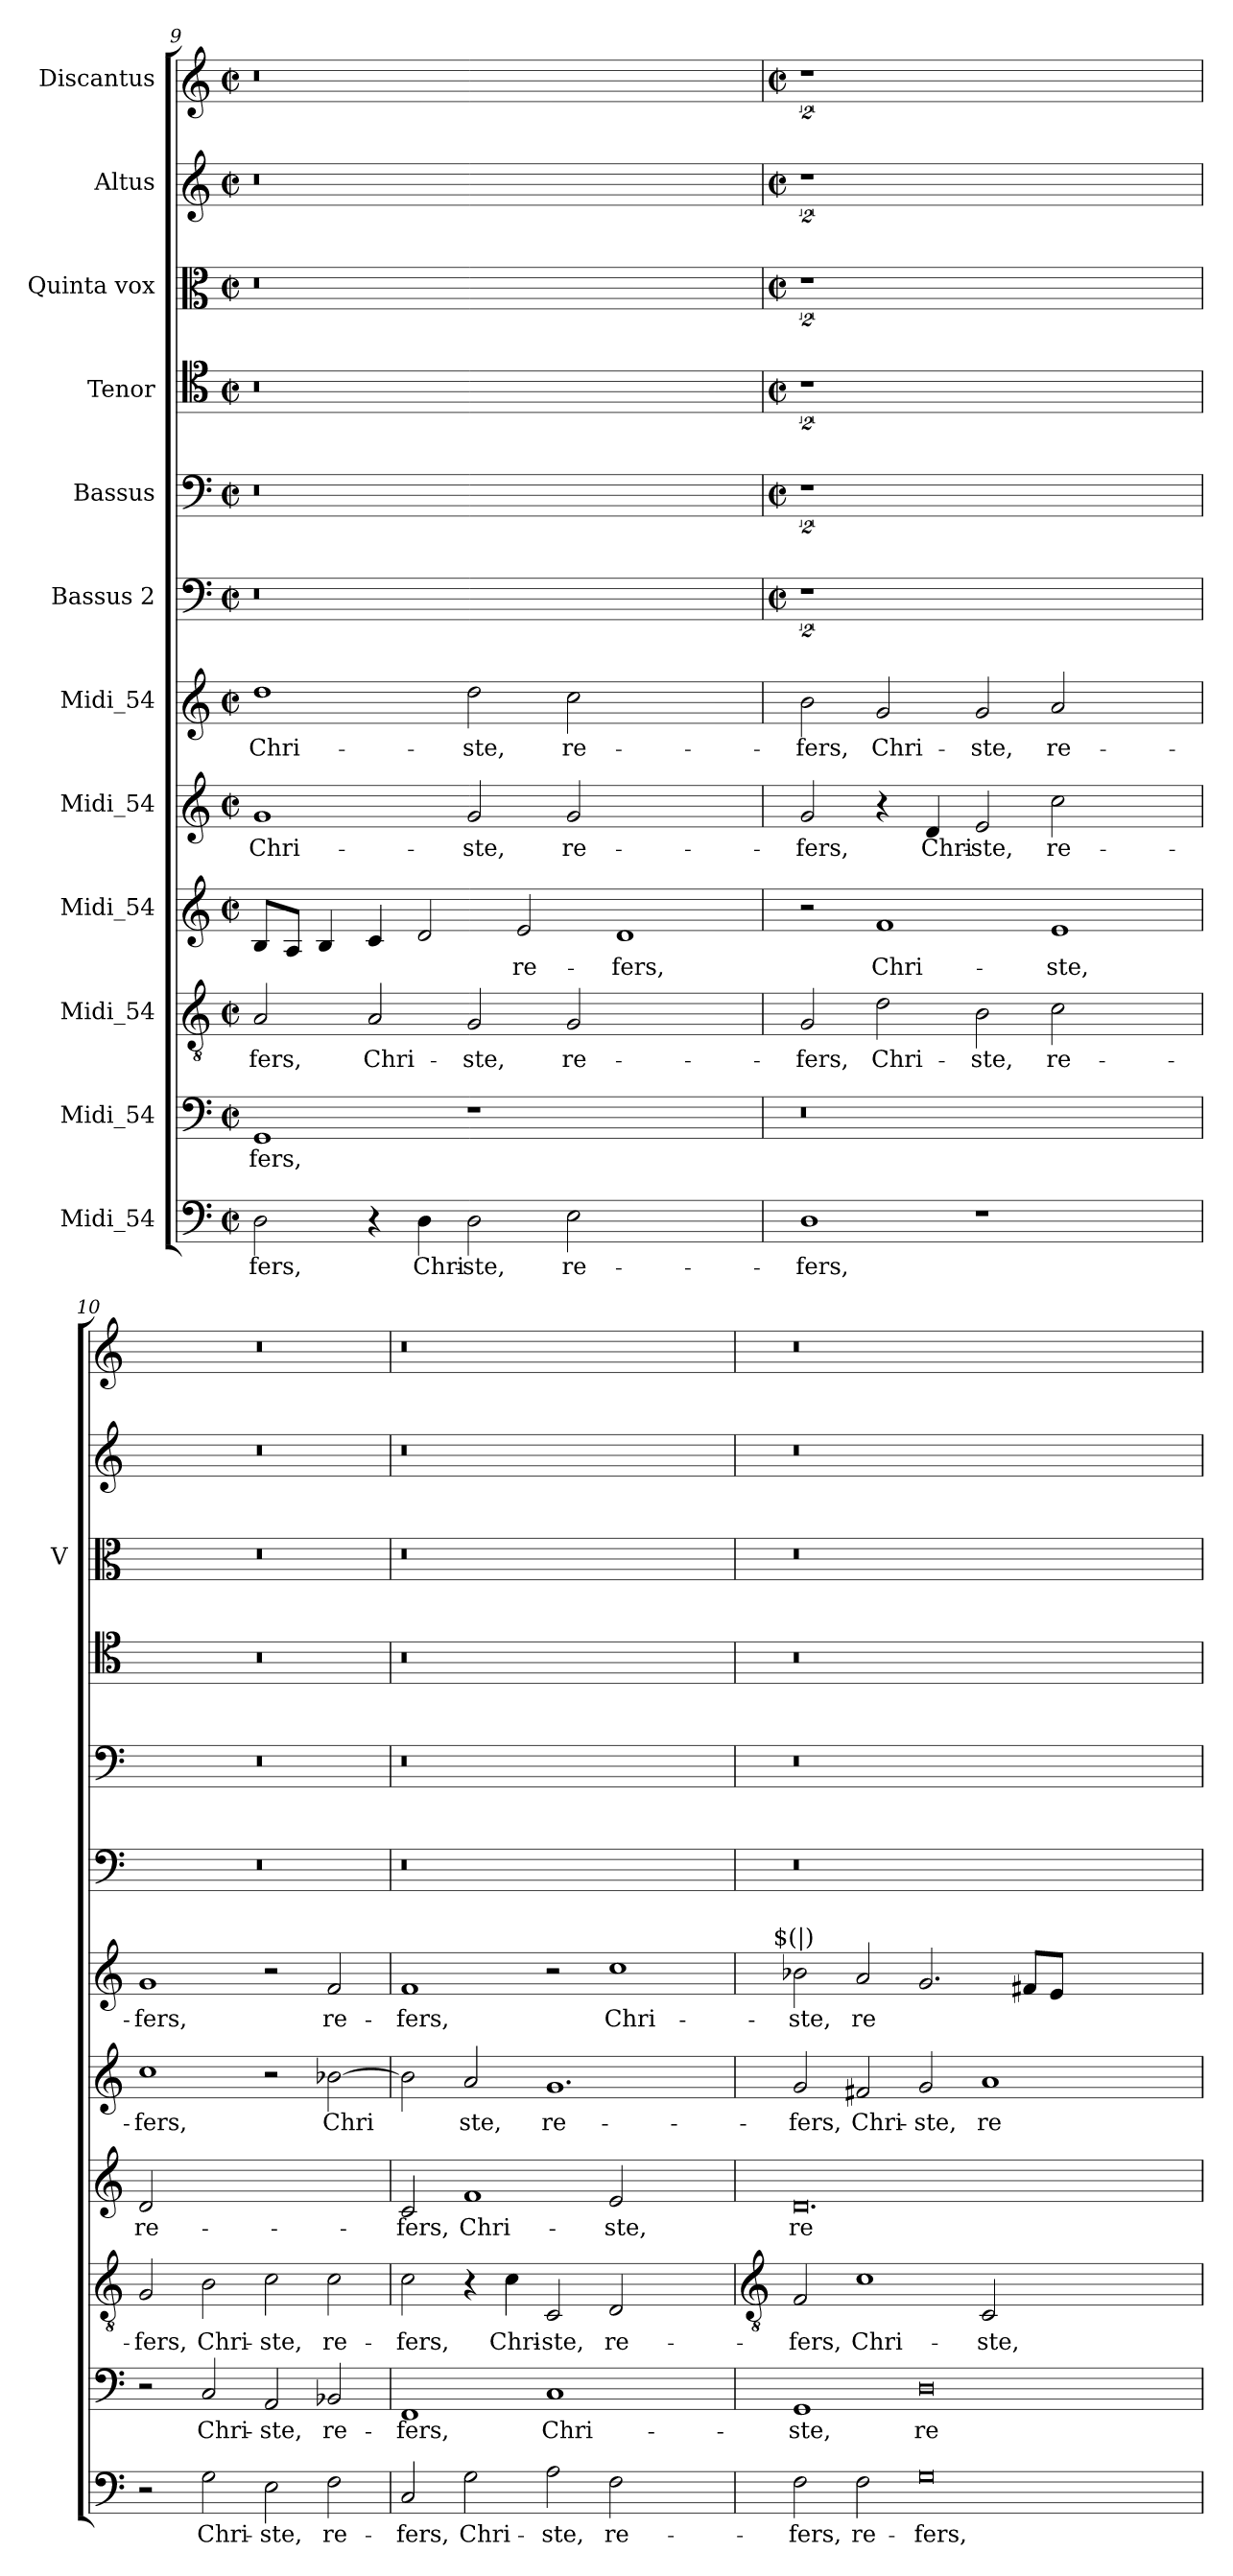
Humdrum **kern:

**kern	**text	**kern	**text	**kern	**text	**kern	**text	**kern	**text	**kern	**text	**kern	**kern	**kern	**kern	**kern	**kern
*part12	*part12	*part11	*part11	*part10	*part10	*part9	*part9	*part8	*part8	*part7	*part7	*part6	*part5	*part4	*part3	*part2	*part1
*staff12	*staff12	*staff11	*staff11	*staff10	*staff10	*staff9	*staff9	*staff8	*staff8	*staff7	*staff7	*staff6	*staff5	*staff4	*staff3	*staff2	*staff1
*I"Midi_54	*	*I"Midi_54	*	*I"Midi_54	*	*I"Midi_54	*	*I"Midi_54	*	*I"Midi_54	*	*I"Bassus 2	*I"Bassus	*I"Tenor	*I"Quinta vox	*I"Altus	*I"Discantus
*	*	*	*	*	*	*	*	*	*	*	*	*	*	*	*I'V	*	*
!!LO:LB:g=z
*clefF4	*	*clefF4	*	*clefGv2	*	*clefG2	*	*clefG2	*	*clefG2	*	*clefF4	*clefF4	*clefC4	*clefC3	*clefG2	*clefG2
*k[]	*	*k[]	*	*k[]	*	*k[]	*	*k[]	*	*k[]	*	*k[]	*k[]	*k[]	*k[]	*k[]	*k[]
*C:	*	*C:	*	*C:	*	*C:	*	*C:	*	*C:	*	*C:	*C:	*C:	*C:	*C:	*C:
*M4/2	*	*M4/2	*	*M4/2	*	*M4/2	*	*M4/2	*	*M4/2	*	*M4/2	*M4/2	*M4/2	*M4/2	*M4/2	*M4/2
*met(c|)	*	*met(c|)	*	*met(c|)	*	*met(c|)	*	*met(c|)	*	*met(c|)	*	*met(c|)	*met(c|)	*met(c|)	*met(c|)	*met(c|)	*met(c|)
=9	=9	=9	=9	=9	=9	=9	=9	=9	=9	=9	=9	=9	=9	=9	=9	=9	=9
!	!LO:LY:b	!	!LO:LY:b	!	!LO:LY:b	!	!	!	!LO:LY:b	!	!LO:LY:b	!	!	!	!	!	!
2D	-fers,	1GG	-fers,	2A	-fers,	8BL	.	1g	Chri-	1dd	Chri-	0r	0r	0r	0r	0r	0r
.	.	.	.	.	.	8AJ	.	.	.	.	.	.	.	.	.	.	.
.	.	.	.	.	.	4B	.	.	.	.	.	.	.	.	.	.	.
!	!	!	!	!	!LO:LY:b	!	!	!	!	!	!	!	!	!	!	!	!
4r	.	.	.	2A	Chri-	4c	.	.	.	.	.	.	.	.	.	.	.
!	!LO:LY:b	!	!	!	!	!	!	!	!	!	!	!	!	!	!	!	!
4D	Chri-	.	.	.	.	2d	.	.	.	.	.	.	.	.	.	.	.
!	!LO:LY:b	!	!	!	!LO:LY:b	!	!	!	!LO:LY:b	!	!LO:LY:b	!	!	!	!	!	!
2D	-ste,	1r	.	2G	-ste,	.	.	2g	-ste,	2dd	-ste,	.	.	.	.	.	.
!	!	!	!	!	!	!	!LO:LY:b	!	!	!	!	!	!	!	!	!	!
.	.	.	.	.	.	2e	re-	.	.	.	.	.	.	.	.	.	.
!	!LO:LY:b	!	!	!	!LO:LY:b	!	!	!	!LO:LY:b	!	!LO:LY:b	!	!	!	!	!	!
2E	re-	.	.	2G	re-	.	.	2g	re-	2cc	re-	.	.	.	.	.	.
!	!	!	!	!	!	!	!LO:LY:b	!	!	!	!	!	!	!	!	!	!
.	.	.	.	.	.	1d	-fers,	.	.	.	.	.	.	.	.	.	.
2.ryy	.	2.ryy	.	2.ryy	.	.	.	2.ryy	.	2.ryy	.	2.ryy	2.ryy	2.ryy	2.ryy	2.ryy	2.ryy
!!LO:LB:g=z
=10	=10	=10	=10	=10	=10	=10	=10	=10	=10	=10	=10	=10	=10	=10	=10	=10	=10
*	*	*	*	*	*	*	*	*	*	*	*	*M4/2	*M4/2	*M4/2	*M4/2	*M4/2	*M4/2
*	*	*	*	*	*	*	*	*	*	*	*	*met(c|)	*met(c|)	*met(c|)	*met(c|)	*met(c|)	*met(c|)
!	!LO:LY:b	!	!	!	!LO:LY:b	!	!	!	!LO:LY:b	!	!LO:LY:b	!	!	!	!	!	!
1D	-fers,	0r	.	2G	-fers,	2r	.	2g	-fers,	2b	-fers,	2%5r	2%5r	2%5r	2%5r	2%5r	2%5r
!	!	!	!	!	!LO:LY:b	!	!LO:LY:b	!	!	!	!LO:LY:b	!	!	!	!	!	!
.	.	.	.	2d	Chri-	1f	Chri-	4r	.	2g	Chri-	.	.	.	.	.	.
!	!	!	!	!	!	!	!	!	!LO:LY:b	!	!	!	!	!	!	!	!
.	.	.	.	.	.	.	.	4d	Chri-	.	.	.	.	.	.	.	.
!	!	!	!	!	!LO:LY:b	!	!	!	!LO:LY:b	!	!LO:LY:b	!	!	!	!	!	!
1r	.	.	.	2B	-ste,	.	.	2e	-ste,	2g	-ste,	.	.	.	.	.	.
!	!	!	!	!	!LO:LY:b	!	!LO:LY:b	!	!LO:LY:b	!	!LO:LY:b	!	!	!	!	!	!
.	.	.	.	2c	re-	1e	-ste,	2cc	re-	2a	re-	.	.	.	.	.	.
2ryy	.	2ryy	.	2ryy	.	.	.	2ryy	.	2ryy	.	.	.	.	.	.	.
=10	=10	=10	=10	=10	=10	=10	=10	=10	=10	=10	=10	=10	=10	=10	=10	=10	=10
!	!	!	!	!	!LO:LY:b	!	!LO:LY:b	!	!LO:LY:b	!	!LO:LY:b	!	!	!	!	!	!
2r	.	2r	.	2G	-fers,	2d	re-	1cc	-fers,	1g	-fers,	0r	0r	0r	0r	0r	0r
!	!LO:LY:b	!	!LO:LY:b	!	!LO:LY:b	!	!	!	!	!	!	!	!	!	!	!	!
2G	Chri-	2C	Chri-	2B	Chri-	1.ryy	.	.	.	.	.	.	.	.	.	.	.
!	!LO:LY:b	!	!LO:LY:b	!	!LO:LY:b	!	!	!	!	!	!	!	!	!	!	!	!
2E	-ste,	2AA	-ste,	2c	-ste,	.	.	2r	.	2r	.	.	.	.	.	.	.
!	!LO:LY:b	!	!LO:LY:b	!	!LO:LY:b	!	!	!	!LO:LY:b	!	!LO:LY:b	!	!	!	!	!	!
2F	re-	2BB-X	re-	2c	re-	.	.	[2b-X	Chri-	2f	re-	.	.	.	.	.	.
!!LO:LB:g=z
=10	=10	=10	=10	=10	=10	=10	=10	=10	=10	=10	=10	=10	=10	=10	=10	=10	=10
!	!LO:LY:b	!	!LO:LY:b	!	!LO:LY:b	!	!LO:LY:b	!	!LO:LY:b	!	!LO:LY:b	!	!	!	!	!	!
2C	-fers,	1FF	-fers,	2c	-fers,	2c	-fers,	2b-]	--	1f	-fers,	0r	0r	0r	0r	0r	0r
!	!LO:LY:b	!	!	!	!	!	!LO:LY:b	!	!LO:LY:b	!	!	!	!	!	!	!	!
2G	Chri-	.	.	4r	.	1f	Chri-	2a	ste,	.	.	.	.	.	.	.	.
!	!	!	!	!	!LO:LY:b	!	!	!	!	!	!	!	!	!	!	!	!
.	.	.	.	4c	Chri-	.	.	.	.	.	.	.	.	.	.	.	.
!	!LO:LY:b	!	!LO:LY:b	!	!LO:LY:b	!	!	!	!LO:LY:b	!	!	!	!	!	!	!	!
2A	-ste,	1C	Chri-	2C	-ste,	.	.	1.g	re-	2r	.	.	.	.	.	.	.
!	!LO:LY:b	!	!	!	!LO:LY:b	!	!LO:LY:b	!	!	!	!LO:LY:b	!	!	!	!	!	!
2F	re-	.	.	2D	re-	2e	-ste,	.	.	1cc	Chri-	.	.	.	.	.	.
2ryy	.	2ryy	.	2ryy	.	2ryy	.	.	.	.	.	2ryy	2ryy	2ryy	2ryy	2ryy	2ryy
!!LO:LB:g=z
=10	=10	=10	=10	=10	=10	=10	=10	=10	=10	=10	=10	=10	=10	=10	=10	=10	=10
*	*	*	*	*clefGv2	*	*	*	*	*	*	*	*	*	*	*	*	*
!	!	!	!	!	!	!	!	!	!	!LO:TX:a:cj:t=$(|)	!	!	!	!	!	!	!
!	!LO:LY:b	!	!LO:LY:b	!	!LO:LY:b	!	!LO:LY:b	!	!LO:LY:b	!	!LO:LY:b	!	!	!	!	!	!
2F	-fers,	1GG	-ste,	2F	-fers,	0.d	re-	2g	-fers,	2b-X	-ste,	0r	0r	0r	0r	0r	0r
!	!LO:LY:b	!	!	!	!LO:LY:b	!	!	!	!LO:LY:b	!	!LO:LY:b	!	!	!	!	!	!
2F	re-	.	.	1c	Chri-	.	.	2f#X	Chri-	2a	re	.	.	.	.	.	.
!	!LO:LY:b	!	!LO:LY:b	!	!	!	!	!	!LO:LY:b	!	!	!	!	!	!	!	!
0G	-fers,	0D	re-	.	.	.	.	2g	-ste,	2.g	.	.	.	.	.	.	.
!	!	!	!	!	!LO:LY:b	!	!	!	!LO:LY:b	!	!	!	!	!	!	!	!
.	.	.	.	2C	-ste,	.	.	1a	re-	.	.	.	.	.	.	.	.
.	.	.	.	.	.	.	.	.	.	8f#L	.	.	.	.	.	.	.
.	.	.	.	.	.	.	.	.	.	8eJ	.	.	.	.	.	.	.
.	.	.	.	1ryy	.	.	.	.	.	1ryy	.	1ryy	1ryy	1ryy	1ryy	1ryy	1ryy
.	.	.	.	.	.	.	.	2ryy	.	.	.	.	.	.	.	.	.
=	=	=	=	=	=	=	=	=	=	=	=	=	=	=	=	=	=
*-	*-	*-	*-	*-	*-	*-	*-	*-	*-	*-	*-	*-	*-	*-	*-	*-	*-
